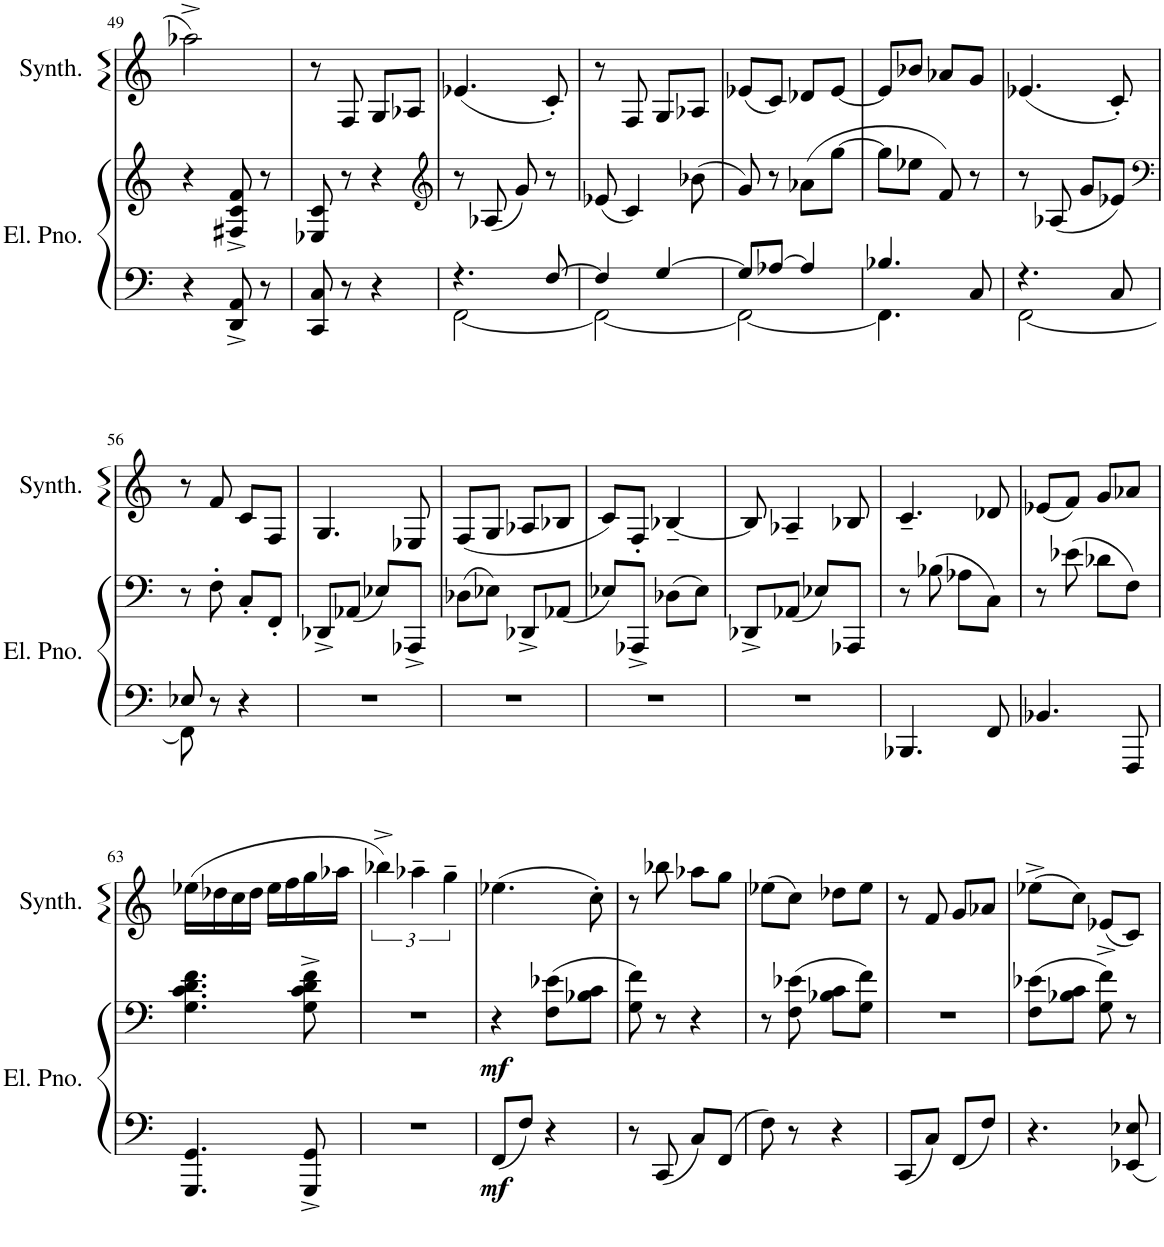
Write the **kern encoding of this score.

**kern	**kern	**dynam	**kern
*part2	*part2	*part2	*part1
*staff3	*staff2	*staff2/3	*staff1
*I"Electric Piano	*	*	*I"Saw Synthesizer
*I'El. Pno.	*	*	*I'Synth.
!!LO:PB:g=z
*clefF4	*clefG2	*	*clefG2
*k[]	*k[]	*	*k[]
*M2/4	*M2/4	*	*M2/4
=49	=49	=49	=49
4r	4r	.	2aa-X^\
8DD/^ 8AA/^	8F#X/^ 8c/^ 8f/^	.	.
8r	8r	.	.
=50	=50	=50	=50
8CC/ 8C/	8E-X/ 8c/	.	8r
8r	8r	.	8F/
4r	4r	.	8G/L
.	.	.	8A-X/J
=51	=51	=51	=51
*	*clefG2	*	*
*^	*	*	*
4.r	[2FF\	8r	.	(4.e-X/
.	.	(8A-X/	.	.
.	.	8g/)	.	.
[8F/	.	8r	.	8c'/)
=52	=52	=52	=52	=52
4F/]	2FF\_	(8e-X/	.	8r
.	.	4c/)	.	8F/
[4G/	.	.	.	8G/L
.	.	(8b-X\	.	8A-X/J
=53	=53	=53	=53	=53
8G/L]	2FF\_	8g/)	.	(8e-X/L
[8A-X/J	.	8r	.	8c/J)
4A-/]	.	(8a-X\L	.	8d-X/L
.	.	[8gg\J	.	[8e-/J
=54	=54	=54	=54	=54
4.B-X/	4.FF\]	8gg\L]	.	8e-/L]
.	.	8ee-X\J	.	8b-X/J
.	.	8f/)	.	8a-X/L
8C/	8ryy	8r	.	8g/J
=55	=55	=55	=55	=55
4.r	[2FF\	8r	.	(4.e-X/
.	.	(8A-X/	.	.
.	.	8g/L	.	.
8C/	.	8e-X/J)	.	8c'/)
!!LO:LB:g=z
=56	=56	=56	=56	=56
*	*	*clefF4	*	*
8E-X/	8FF\]	8r	.	8r
8r	4.ryy	8F'\	.	8f/
4r	.	8C'/L	.	8c/L
.	.	8FF'/J	.	8F/J
*v	*v	*	*	*
=57	=57	=57	=57
2r	8DD-X^/L	.	4.G/
.	(8AA-X/J	.	.
.	8E-X/L)	.	.
.	8AAA-X^/J	.	8E-X/
=58	=58	=58	=58
2r	(8D-X\L	.	(8F/L
.	8E-X\J)	.	8G/J
.	8DD-X^/L	.	8A-X/L
.	(8AA-X/J	.	8B-X/J
=59	=59	=59	=59
2r	8E-X/L)	.	8c/L)
.	8AAA-X^/J	.	8F'/J
.	(8D-X\L	.	[4B-X~/
.	8E-\J)	.	.
=60	=60	=60	=60
2r	8DD-X^/L	.	8B-/]
.	(8AA-X/J	.	4A-X~/
.	8E-X/L)	.	.
.	8AAA-X/J	.	8B-X/
=61	=61	=61	=61
4.BBB-X/	8r	.	4.c~/
.	(8B-X\	.	.
.	8A-X\L	.	.
8FF/	8C\J)	.	8d-X/
=62	=62	=62	=62
4.BB-X/	8r	.	(8e-X/L
.	(8e-X\	.	8f/J)
.	8d-X\L	.	8g/L
8FFF/	8F\J)	.	8a-X/J
!!LO:LB:g=z
=63	=63	=63	=63
4.GGG/ 4.GG/	4.G\ 4.c\ 4.d\ 4.f\	.	(16ee-X\LL
.	.	.	16dd-X\
.	.	.	16cc\
.	.	.	16dd-\JJ
.	.	.	16ee-\LL
.	.	.	16ff\
8GGG/^ 8GG/^	8G\^ 8c\^ 8d\^ 8f\^	.	16gg\
.	.	.	16aa-X\JJ
=64	=64	=64	=64
2r	2r	.	6bb-X^\)
.	.	.	6aa-X~\
.	.	.	6gg~\
=65	=65	=65	=65
!	!	!LO:DY:b=2	!
!	!	!LO:DY:n=1:b	!
8FF/L	4r	mf mf	(4.ee-X\
8F/J	.	.	.
4r	(8F\ 8e-X\L	.	.
.	8B-X\ 8c\J	.	8cc'\)
=66	=66	=66	=66
8r	8G\ 8f\)	.	8r
8CC/	8r	.	8bb-X\
8C/L	4r	.	8aa-X\L
8FF/J	.	.	8gg\J
=67	=67	=67	=67
8F\	8r	.	(8ee-X\L
8r	(8F\ 8e-X\	.	8cc\J)
4r	8B-X\ 8c\L	.	8dd-X\L
.	8G\ 8f\J)	.	8ee-\J
=68	=68	=68	=68
8CC/L	2r	.	8r
8C/J	.	.	8f/
8FF/L	.	.	8g/L
8F/J	.	.	8a-X/J
=69	=69	=69	=69
4.r	(8F\ 8e-X\L	.	(8ee-X^\L
.	8B-X\ 8c\J	.	8cc\J)
.	8G\ 8f\)	.	(8e-X^/L
8EE-X/ 8E-X/	8r	.	8c/J)
=	=	=	=
*-	*-	*-	*-
